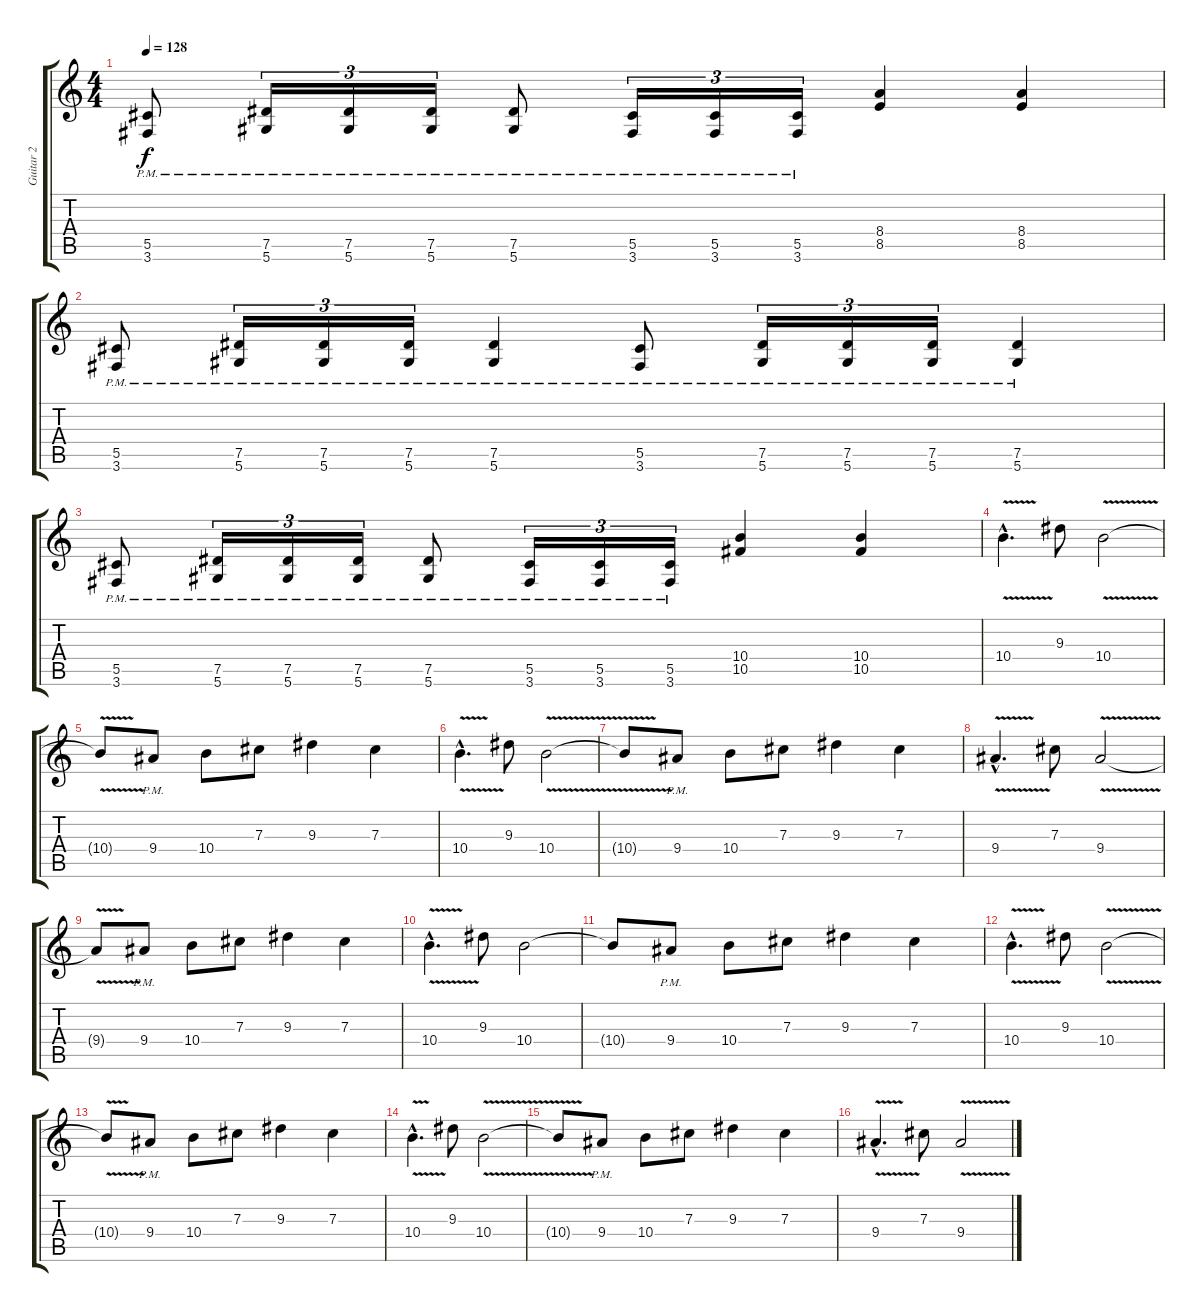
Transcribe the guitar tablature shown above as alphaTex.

\track ("Guitar 2" "Guitar 2") {instrument overdrivenguitar}
\staff {score tabs}
\tuning (Eb4 Bb3 Gb3 Db3 Ab2 Eb2) {hide}
\ts (4 4)
\tempo 128
\clef g2
\ks c
(5.5{pm} 3.6{pm}).8{dy f} (7.5{pm} 5.6{pm}).16{tu (3 2)} (7.5{pm} 5.6{pm}).16{tu (3 2)} (7.5{pm} 5.6{pm}).16{tu (3 2)} (7.5{pm} 5.6{pm}).8 (5.5{pm} 3.6{pm}).16{tu (3 2)} (5.5{pm} 3.6{pm}).16{tu (3 2)} (5.5{pm} 3.6{pm}).16{tu (3 2)} (8.4 8.5).4 (8.4 8.5).4 |
(5.5{pm} 3.6{pm}).8 (7.5{pm} 5.6{pm}).16{tu (3 2)} (7.5{pm} 5.6{pm}).16{tu (3 2)} (7.5{pm} 5.6{pm}).16{tu (3 2)} (7.5{pm} 5.6{pm}).4 (5.5{pm} 3.6{pm}).8 (7.5{pm} 5.6{pm}).16{tu (3 2)} (7.5{pm} 5.6{pm}).16{tu (3 2)} (7.5{pm} 5.6{pm}).16{tu (3 2)} (7.5{pm} 5.6{pm}).4 |
(5.5{pm} 3.6{pm}).8 (7.5{pm} 5.6{pm}).16{tu (3 2)} (7.5{pm} 5.6{pm}).16{tu (3 2)} (7.5{pm} 5.6{pm}).16{tu (3 2)} (7.5{pm} 5.6{pm}).8 (5.5{pm} 3.6{pm}).16{tu (3 2)} (5.5{pm} 3.6{pm}).16{tu (3 2)} (5.5{pm} 3.6{pm}).16{tu (3 2)} (10.4 10.5).4 (10.4 10.5).4 |
\section ("" "")
10.4{v hac}.4{d volume 16 balance 14 instrument distortionguitar} 9.3.8 10.4{v}.2 |
10.4{t}.8 9.4{pm}.8 10.4.8 7.3.8 9.3.4 7.3.4 |
10.4{v hac}.4{d} 9.3.8 10.4{v}.2 |
10.4{t}.8 9.4{pm}.8 10.4.8 7.3.8 9.3.4 7.3.4 |
9.4{v hac}.4{d} 7.3.8 9.4{v}.2 |
9.4{t}.8 9.4{pm}.8 10.4.8 7.3.8 9.3.4 7.3.4 |
10.4{v hac}.4{d} 9.3.8 10.4.2 |
10.4{t}.8 9.4{pm}.8 10.4.8 7.3.8 9.3.4 7.3.4 |
10.4{v hac}.4{d volume 16 balance 14 instrument distortionguitar} 9.3.8 10.4{v}.2 |
10.4{t}.8 9.4{pm}.8 10.4.8 7.3.8 9.3.4 7.3.4 |
10.4{v hac}.4{d} 9.3.8 10.4{v}.2 |
10.4{t}.8 9.4{pm}.8 10.4.8 7.3.8 9.3.4 7.3.4 |
9.4{v hac}.4{d} 7.3.8 9.4{v}.2
